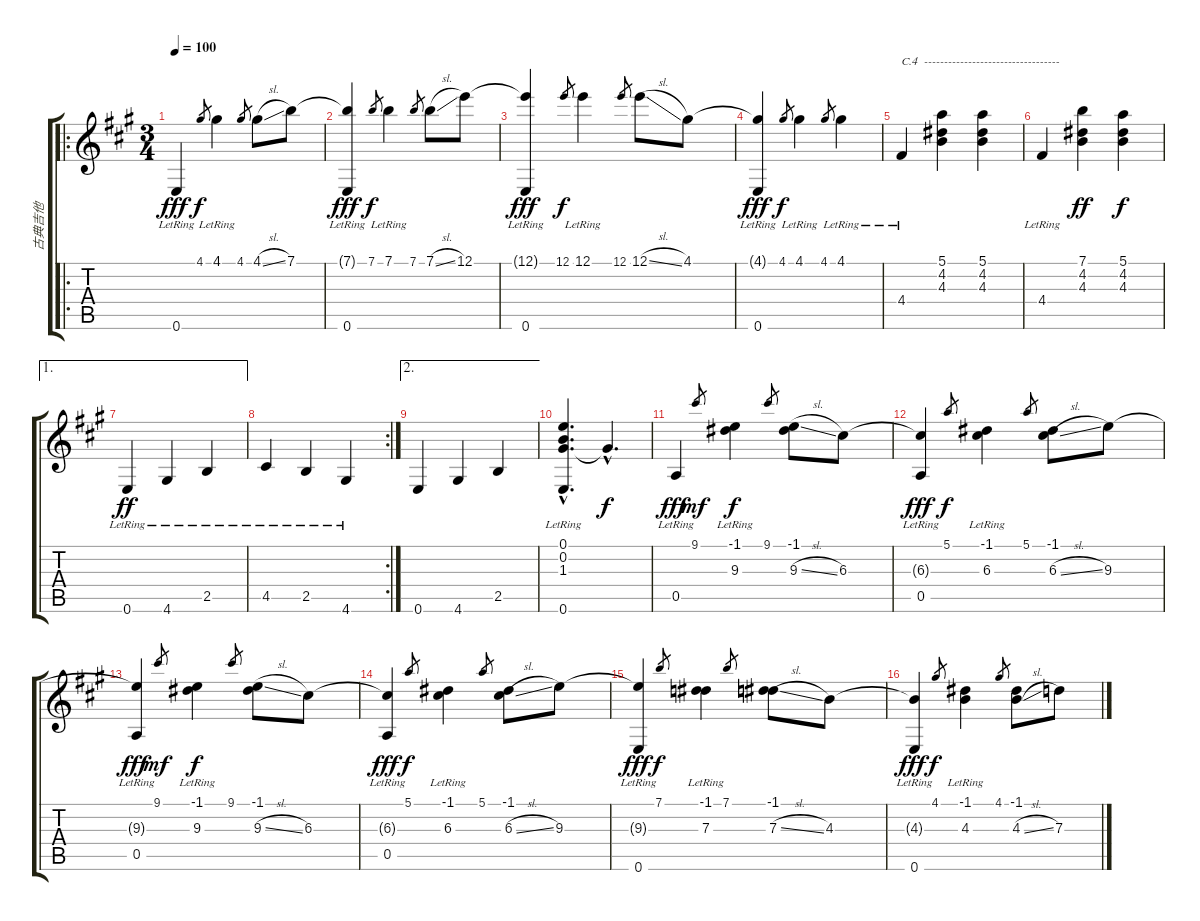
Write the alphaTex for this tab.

\track ("古典吉他" "古典吉他") {instrument acousticguitarnylon}
\staff {score tabs}
\tuning (E4 B3 G3 D3 A2 E2) {hide}
\ro
\ts (3 4)
\tempo 100
\clef g2
\ks a
0.6{lr}.4{dy fff} 4.1.8{gr dy f} 4.1{lr}.4 4.1.8{gr} 4.1{sl}.8 7.1.8 |
(7.1{t} 0.6{lr}).4{dy fff} 7.1.8{gr dy f} 7.1{lr}.4 7.1.8{gr} 7.1{sl}.8 12.1.8 |
(12.1{t} 0.6{lr}).4{dy fff} 12.1.8{gr dy f} 12.1{lr}.4 12.1.8{gr} 12.1{sl}.8 4.1.8 |
(4.1{t} 0.6{lr}).4{dy fff} 4.1.8{gr dy f} 4.1{lr}.4 4.1.8{gr} 4.1{lr}.4 |
4.4{lr}.4{txt "C.4  ----------------------------------"} (5.1 4.2 4.3).4 (5.1 4.2 4.3).4 |
4.4{lr}.4 (7.1 4.2 4.3).4{dy ff} (5.1 4.2 4.3).4{dy f} |
\ae 1
0.6{lr}.4{dy ff} 4.6{lr}.4 2.5{lr}.4 |
\rc 2
4.5{lr}.4 2.5{lr}.4 4.6{lr}.4 |
\ae 2
0.6.4 4.6.4 2.5.4 |
(0.1{hac lr} 0.2{hac lr} 1.3{hac lr} 0.6{hac lr}).4{d} 1.3{hac t}.4{d dy f} |
0.5{lr}.4{dy fff} 9.1.8{gr dy mf} (-1.1 9.3{lr}).4{dy f} 9.1.8{gr} (-1.1 9.3{sl}).8 6.3.8 |
(6.3{t} 0.5{lr}).4{dy fff} 5.1.8{gr dy f} (-1.1 6.3{lr}).4 5.1.8{gr} (-1.1 6.3{sl}).8 9.3.8 |
(9.3{t} 0.5{lr}).4{dy fff} 9.1.8{gr dy mf} (-1.1 9.3{lr}).4{dy f} 9.1.8{gr} (-1.1 9.3{sl}).8 6.3.8 |
(6.3{t} 0.5{lr}).4{dy fff} 5.1.8{gr dy f} (-1.1 6.3{lr}).4 5.1.8{gr} (-1.1 6.3{sl}).8 9.3.8 |
(9.3{t} 0.6{lr}).4{dy fff} 7.1.8{gr dy f} (-1.1 7.3{lr}).4 7.1.8{gr} (-1.1 7.3{sl}).8 4.3.8 |
(4.3{t} 0.6{lr}).4{dy fff} 4.1.8{gr dy f} (-1.1 4.3{lr}).4 4.1.8{gr} (-1.1 4.3{sl}).8 7.3.8
